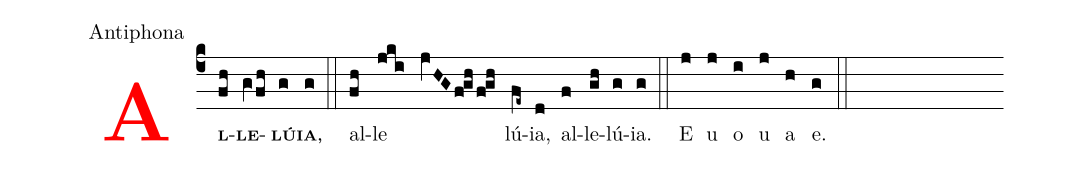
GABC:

office-part: Antiphona;
%%
<v>\bf\textcolor{red}{A}</v><v>\bf\scriptsize{L}</v>(c4fh)<v>\bf\scriptsize{LE}</v>(gV/fh)<v>\bf\scriptsize{LÚ}</v>(g)<v>\bf\scriptsize{IA,}</v>(g) (::)
 al(fh)le(jki) (jVHG/f!gh/f!gh)lú(fe~)ia,(d) al(f)le(gh)lú(g)ia.(g)
(::) E(j) u(j) o(i) u(j) a(h) e.(g) (::)
